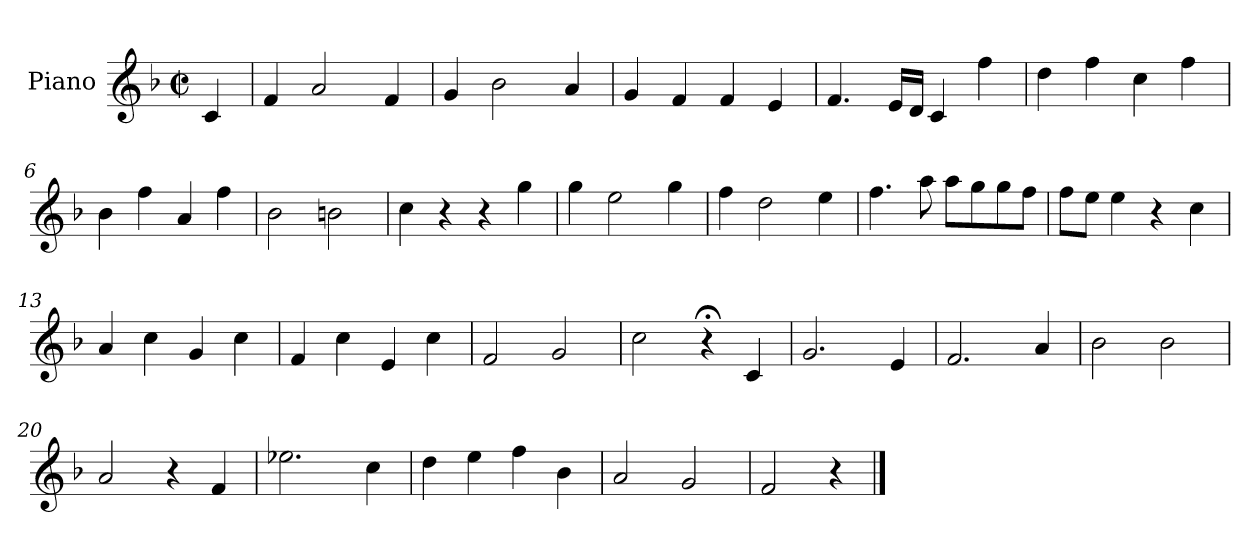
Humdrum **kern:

**kern
*part1
*staff1
*I"Piano
*I'Pno.
*clefG2
*k[b-]
*M2/2
*met(c|)
=
4c/
=1
4f/
2a/
4f/
=2
4g/
2b-\
4a/
=3
4g/
4f/
4f/
4e/
=4
4.f/
16e/LL
16d/JJ
4c/
4ff\
=5
4dd\
4ff\
4cc\
4ff\
=6
4b-\
4ff\
4a/
4ff\
=7
2b-\
2bn\
!!LO:LB:g=z
=8
4cc\
4r
4r
4gg\
=9
4gg\
2ee\
4gg\
=10
4ff\
2dd\
4ee\
=11
4.ff\
8aa\
8aa\L
8gg\
8gg\
8ff\J
=12
8ff\L
8ee\J
4ee\
4r
4cc\
=13
4a/
4cc\
4g/
4cc\
=14
4f/
4cc\
4e/
4cc\
=15
2f/
2g/
!!LO:LB:g=z
=16
2cc\
4r;<
4c/
=17
2.g/
4e/
=18
2.f/
4a/
=19
2b-\
2b-\
=20
2a/
4r
4f/
=21
2.ee-X\
4cc\
=22
4dd\
4ee\
4ff\
4b-\
=23
2a/
2g/
=24
2f/
4r
==
*-
